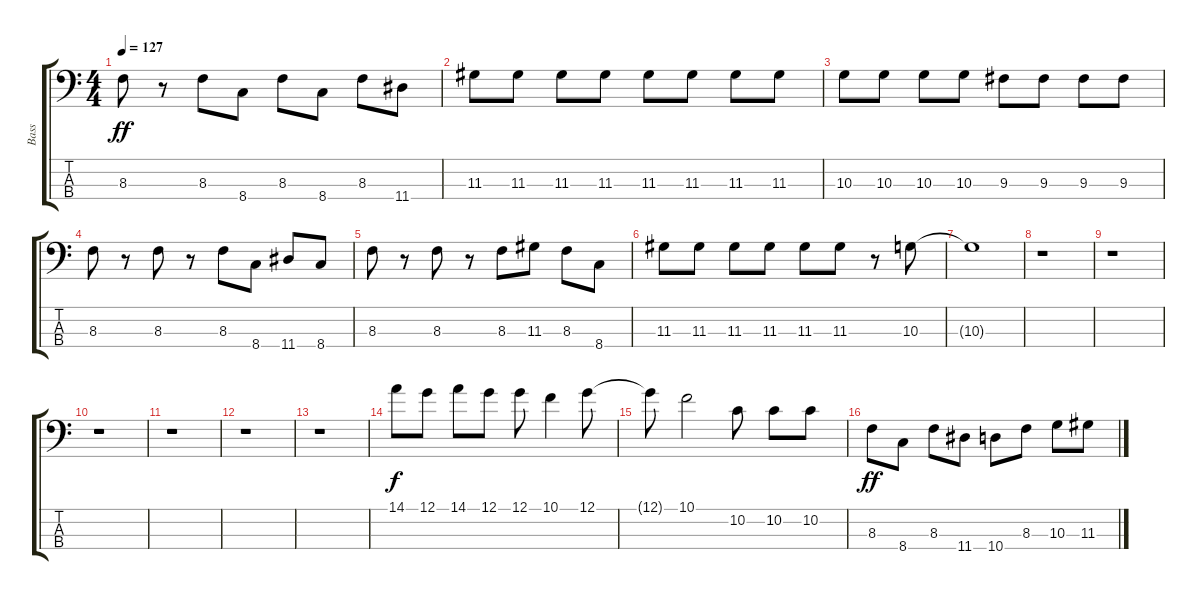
\track ("Bass" "Bass") {instrument fretlessbass}
\staff {score tabs}
\tuning (G2 D2 A1 E1) {hide}
\ts (4 4)
\tempo 127
\clef f4
\ks c
8.3.8{dy ff} r.8 8.3.8 8.4.8 8.3.8 8.4.8 8.3.8 11.4.8 |
11.3.8 11.3.8 11.3.8 11.3.8 11.3.8 11.3.8 11.3.8 11.3.8 |
10.3.8 10.3.8 10.3.8 10.3.8 9.3.8 9.3.8 9.3.8 9.3.8 |
8.3.8 r.8 8.3.8 r.8 8.3.8 8.4.8 11.4.8 8.4.8 |
8.3.8 r.8 8.3.8 r.8 8.3.8 11.3.8 8.3.8 8.4.8 |
11.3.8 11.3.8 11.3.8 11.3.8 11.3.8 11.3.8 r.8 10.3.8 |
10.3{t}.1 |
r.1 |
r.1 |
r.1 |
r.1 |
r.1 |
r.1 |
14.1.8{dy f} 12.1.8 14.1.8 12.1.8 12.1.8 10.1.4 12.1.8 |
12.1{t}.8 10.1.2 10.2.8 10.2.8 10.2.8 |
8.3.8{dy ff} 8.4.8 8.3.8 11.4.8 10.4.8 8.3.8 10.3.8 11.3.8
